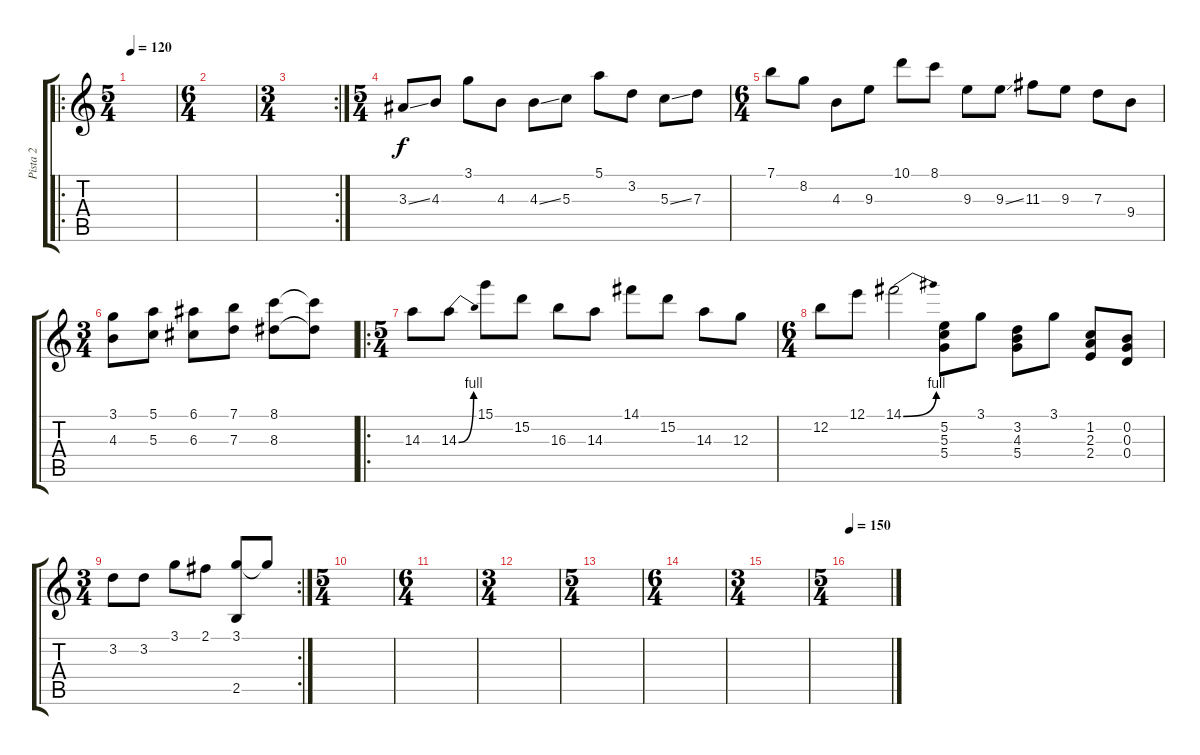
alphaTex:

\track ("Pista 2" "Pista 2") {instrument electricguitarclean}
\staff {score tabs}
\tuning (E4 B3 G3 D3 A2 E2) {hide}
\ro
\ts (5 4)
\tempo 120
\clef g2
\ks c
|
\ts (6 4)
|
\rc 2
\ts (3 4)
|
\ts (5 4)
3.3{ss}.8 4.3.8 3.1.8 4.3.8 4.3{ss}.8 5.3.8 5.1.8 3.2.8 5.3{ss}.8 7.3.8 |
\ts (6 4)
7.1.8 8.2.8 4.3.8 9.3.8 10.1.8 8.1.8 9.3.8 9.3{ss}.8 11.3.8 9.3.8 7.3.8 9.4.8 |
\ts (3 4)
(3.1 4.3).8 (5.1 5.3).8 (6.1 6.3).8 (7.1 7.3).8 (8.1 8.3).8 (8.1{t} 8.3{t}).8 |
\ro
\ts (5 4)
14.3.8 14.3{be (bend 0 0 60 4)}.8 15.1.8 15.2.8 16.3.8 14.3.8 14.1.8 15.2.8 14.3.8 12.3.8 |
\ts (6 4)
12.2.8 12.1.8 14.1{be (bend 0 0 60 4)}.2 (5.2 5.3 5.4).8 3.1.8 (3.2 4.3 5.4).8 3.1.8 (1.2 2.3 2.4).8 (0.2 0.3 0.4).8 |
\rc 2
\ts (3 4)
3.2.8 3.2.8 3.1.8 2.1.8 (3.1 2.5).8 3.1{t}.8 |
\ts (5 4)
|
\ts (6 4)
|
\ts (3 4)
|
\ts (5 4)
|
\ts (6 4)
|
\ts (3 4)
|
\ts (5 4)
\tempo 150
